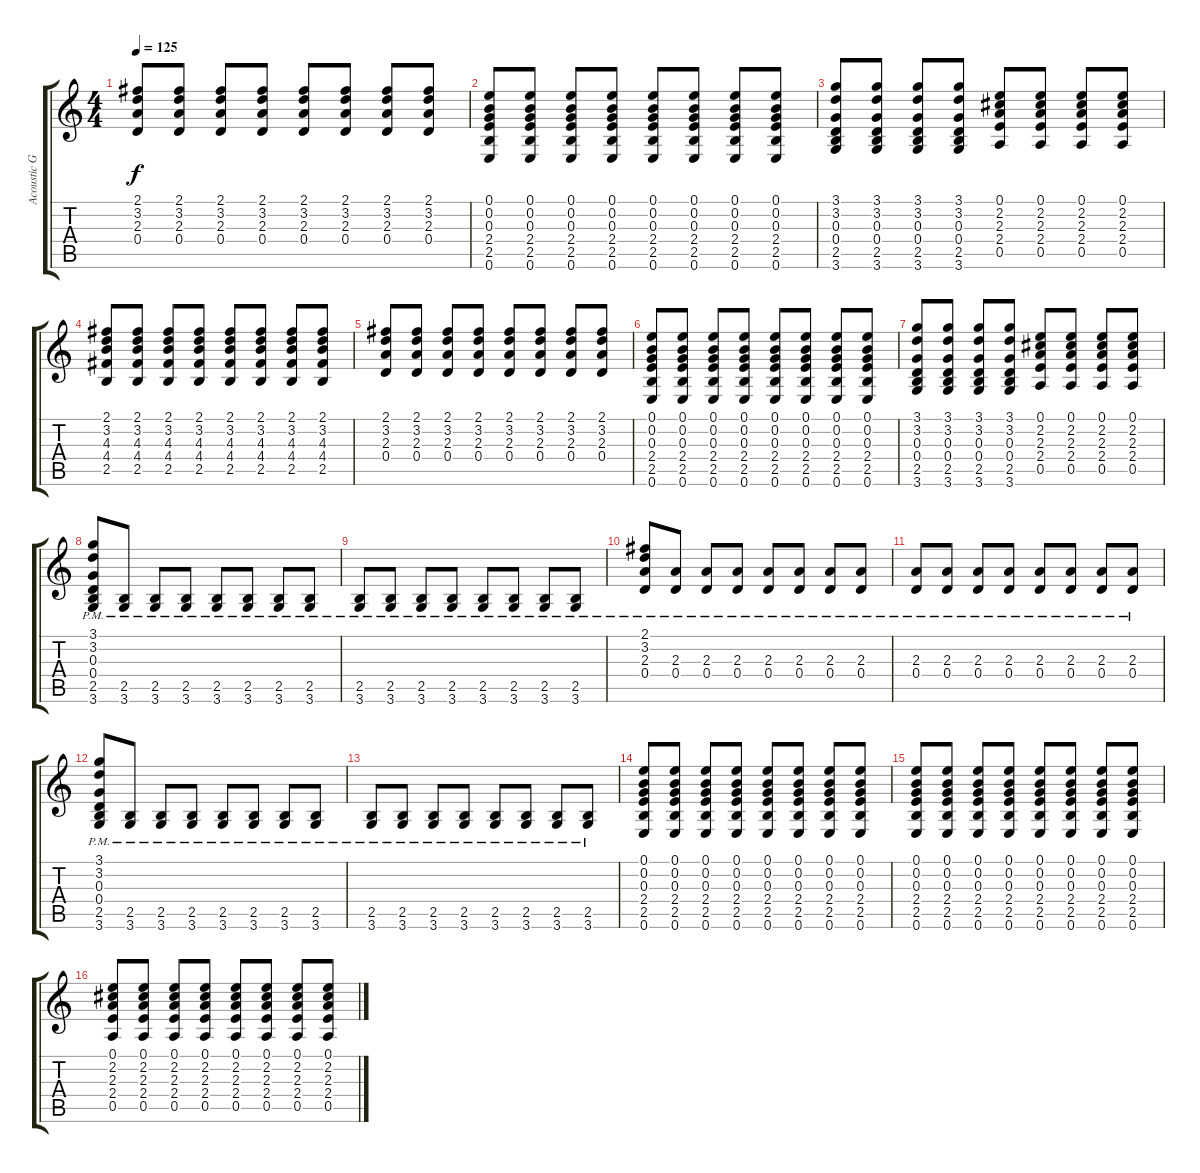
\track ("Acoustic Guitar" "Acoustic G") {instrument acousticguitarsteel}
\staff {score tabs}
\tuning (E4 B3 G3 D3 A2 E2) {hide}
\ts (4 4)
\tempo 125
\clef g2
\ks c
(2.1 3.2 2.3 0.4).8{dy f} (2.1 3.2 2.3 0.4).8 (2.1 3.2 2.3 0.4).8 (2.1 3.2 2.3 0.4).8 (2.1 3.2 2.3 0.4).8 (2.1 3.2 2.3 0.4).8 (2.1 3.2 2.3 0.4).8 (2.1 3.2 2.3 0.4).8 |
(0.1 0.2 0.3 2.4 2.5 0.6).8 (0.1 0.2 0.3 2.4 2.5 0.6).8 (0.1 0.2 0.3 2.4 2.5 0.6).8 (0.1 0.2 0.3 2.4 2.5 0.6).8 (0.1 0.2 0.3 2.4 2.5 0.6).8 (0.1 0.2 0.3 2.4 2.5 0.6).8 (0.1 0.2 0.3 2.4 2.5 0.6).8 (0.1 0.2 0.3 2.4 2.5 0.6).8 |
(3.1 3.2 0.3 0.4 2.5 3.6).8 (3.1 3.2 0.3 0.4 2.5 3.6).8 (3.1 3.2 0.3 0.4 2.5 3.6).8 (3.1 3.2 0.3 0.4 2.5 3.6).8 (0.1 2.2 2.3 2.4 0.5).8 (0.1 2.2 2.3 2.4 0.5).8 (0.1 2.2 2.3 2.4 0.5).8 (0.1 2.2 2.3 2.4 0.5).8 |
(2.1 3.2 4.3 4.4 2.5).8 (2.1 3.2 4.3 4.4 2.5).8 (2.1 3.2 4.3 4.4 2.5).8 (2.1 3.2 4.3 4.4 2.5).8 (2.1 3.2 4.3 4.4 2.5).8 (2.1 3.2 4.3 4.4 2.5).8 (2.1 3.2 4.3 4.4 2.5).8 (2.1 3.2 4.3 4.4 2.5).8 |
(2.1 3.2 2.3 0.4).8 (2.1 3.2 2.3 0.4).8 (2.1 3.2 2.3 0.4).8 (2.1 3.2 2.3 0.4).8 (2.1 3.2 2.3 0.4).8 (2.1 3.2 2.3 0.4).8 (2.1 3.2 2.3 0.4).8 (2.1 3.2 2.3 0.4).8 |
(0.1 0.2 0.3 2.4 2.5 0.6).8 (0.1 0.2 0.3 2.4 2.5 0.6).8 (0.1 0.2 0.3 2.4 2.5 0.6).8 (0.1 0.2 0.3 2.4 2.5 0.6).8 (0.1 0.2 0.3 2.4 2.5 0.6).8 (0.1 0.2 0.3 2.4 2.5 0.6).8 (0.1 0.2 0.3 2.4 2.5 0.6).8 (0.1 0.2 0.3 2.4 2.5 0.6).8 |
(3.1 3.2 0.3 0.4 2.5 3.6).8 (3.1 3.2 0.3 0.4 2.5 3.6).8 (3.1 3.2 0.3 0.4 2.5 3.6).8 (3.1 3.2 0.3 0.4 2.5 3.6).8 (0.1 2.2 2.3 2.4 0.5).8 (0.1 2.2 2.3 2.4 0.5).8 (0.1 2.2 2.3 2.4 0.5).8 (0.1 2.2 2.3 2.4 0.5).8 |
(3.1{pm} 3.2{pm} 0.3{pm} 0.4{pm} 2.5{pm} 3.6{pm}).8 (2.5{pm} 3.6{pm}).8 (2.5{pm} 3.6{pm}).8 (2.5{pm} 3.6{pm}).8 (2.5{pm} 3.6{pm}).8 (2.5{pm} 3.6{pm}).8 (2.5{pm} 3.6{pm}).8 (2.5{pm} 3.6{pm}).8 |
(2.5{pm} 3.6{pm}).8 (2.5{pm} 3.6{pm}).8 (2.5{pm} 3.6{pm}).8 (2.5{pm} 3.6{pm}).8 (2.5{pm} 3.6{pm}).8 (2.5{pm} 3.6{pm}).8 (2.5{pm} 3.6{pm}).8 (2.5{pm} 3.6{pm}).8 |
(2.1{pm} 3.2{pm} 2.3{pm} 0.4{pm}).8 (2.3{pm} 0.4{pm}).8 (2.3{pm} 0.4{pm}).8 (2.3{pm} 0.4{pm}).8 (2.3{pm} 0.4{pm}).8 (2.3{pm} 0.4{pm}).8 (2.3{pm} 0.4{pm}).8 (2.3{pm} 0.4{pm}).8 |
(2.3{pm} 0.4{pm}).8 (2.3{pm} 0.4{pm}).8 (2.3{pm} 0.4{pm}).8 (2.3{pm} 0.4{pm}).8 (2.3{pm} 0.4{pm}).8 (2.3{pm} 0.4{pm}).8 (2.3{pm} 0.4{pm}).8 (2.3{pm} 0.4{pm}).8 |
(3.1{pm} 3.2{pm} 0.3{pm} 0.4{pm} 2.5{pm} 3.6{pm}).8 (2.5{pm} 3.6{pm}).8 (2.5{pm} 3.6{pm}).8 (2.5{pm} 3.6{pm}).8 (2.5{pm} 3.6{pm}).8 (2.5{pm} 3.6{pm}).8 (2.5{pm} 3.6{pm}).8 (2.5{pm} 3.6{pm}).8 |
(2.5{pm} 3.6{pm}).8 (2.5{pm} 3.6{pm}).8 (2.5{pm} 3.6{pm}).8 (2.5{pm} 3.6{pm}).8 (2.5{pm} 3.6{pm}).8 (2.5{pm} 3.6{pm}).8 (2.5{pm} 3.6{pm}).8 (2.5{pm} 3.6{pm}).8 |
(0.1 0.2 0.3 2.4 2.5 0.6).8 (0.1 0.2 0.3 2.4 2.5 0.6).8 (0.1 0.2 0.3 2.4 2.5 0.6).8 (0.1 0.2 0.3 2.4 2.5 0.6).8 (0.1 0.2 0.3 2.4 2.5 0.6).8 (0.1 0.2 0.3 2.4 2.5 0.6).8 (0.1 0.2 0.3 2.4 2.5 0.6).8 (0.1 0.2 0.3 2.4 2.5 0.6).8 |
(0.1 0.2 0.3 2.4 2.5 0.6).8 (0.1 0.2 0.3 2.4 2.5 0.6).8 (0.1 0.2 0.3 2.4 2.5 0.6).8 (0.1 0.2 0.3 2.4 2.5 0.6).8 (0.1 0.2 0.3 2.4 2.5 0.6).8 (0.1 0.2 0.3 2.4 2.5 0.6).8 (0.1 0.2 0.3 2.4 2.5 0.6).8 (0.1 0.2 0.3 2.4 2.5 0.6).8 |
(0.1 2.2 2.3 2.4 0.5).8 (0.1 2.2 2.3 2.4 0.5).8 (0.1 2.2 2.3 2.4 0.5).8 (0.1 2.2 2.3 2.4 0.5).8 (0.1 2.2 2.3 2.4 0.5).8 (0.1 2.2 2.3 2.4 0.5).8 (0.1 2.2 2.3 2.4 0.5).8 (0.1 2.2 2.3 2.4 0.5).8
